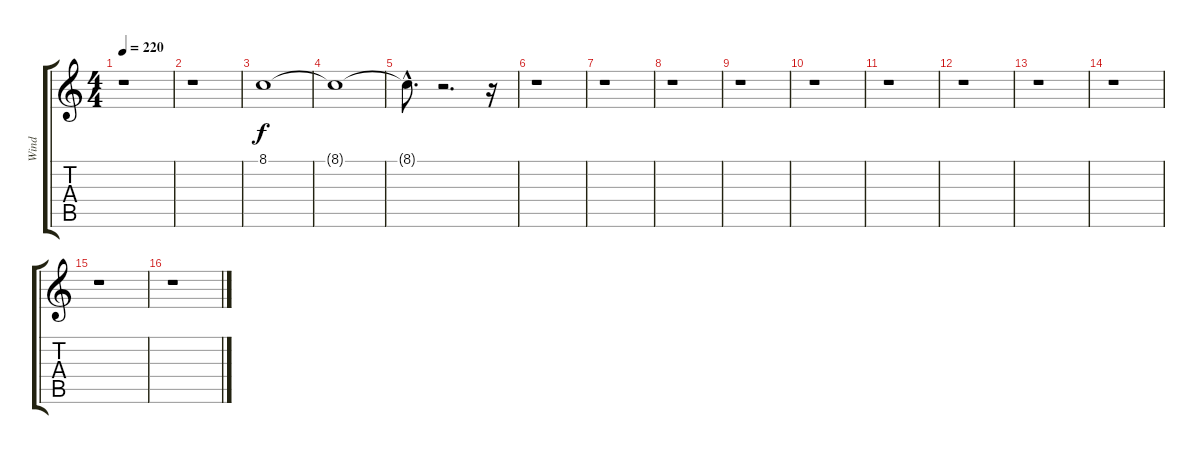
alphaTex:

\track ("Wind" "Wind") {instrument seashore}
\staff {score tabs}
\tuning (E4 B3 G3 D3 A2 E2) {hide}
\ts (4 4)
\tempo 220
\clef g2
\ks c
r.1{dy f} |
r.1 |
8.1.1 |
8.1{t}.1 |
8.1{hac t}.8{d} r.2{d} r.16 |
r.1 |
r.1 |
r.1 |
r.1 |
r.1 |
r.1 |
r.1 |
r.1 |
r.1 |
r.1 |
r.1
